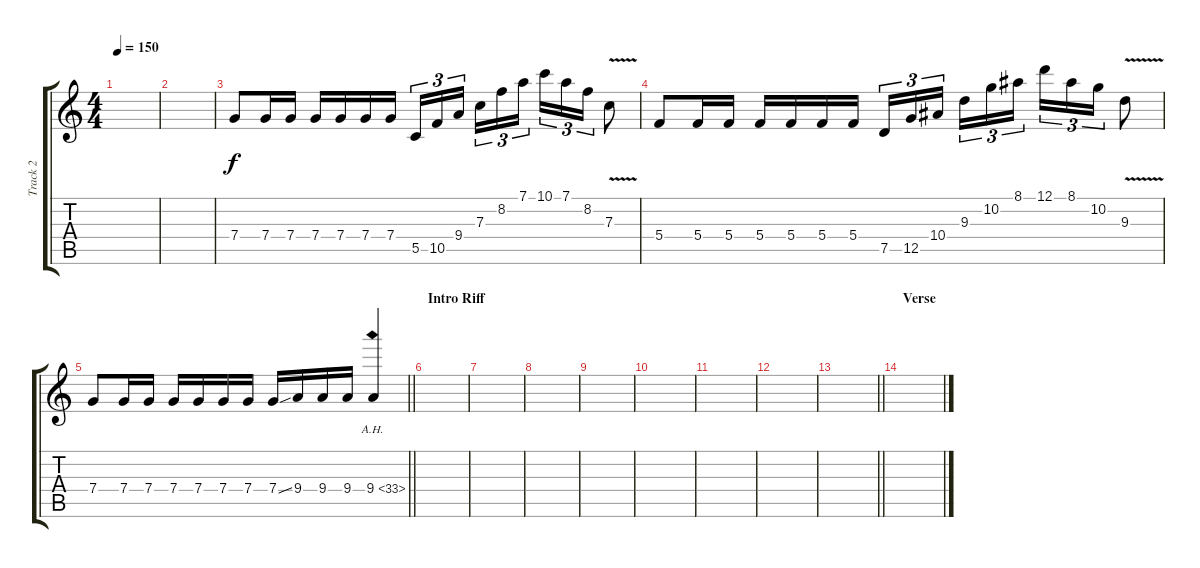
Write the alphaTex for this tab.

\track ("Track 2" "Track 2") {instrument distortionguitar}
\staff {score tabs}
\tuning (D4 A3 F3 C3 G2 D2) {hide}
\ts (4 4)
\tempo 150
\clef g2
\ks c
|
|
7.4.8 7.4.16 7.4.16 7.4.16 7.4.16 7.4.16 7.4.16 5.5.16{tu (3 2)} 10.5.16{tu (3 2)} 9.4.16{tu (3 2) beam splitsecondary} 7.3.16{tu (3 2)} 8.2.16{tu (3 2)} 7.1.16{tu (3 2)} 10.1.16{tu (3 2)} 7.1.16{tu (3 2)} 8.2.16{tu (3 2)} 7.3{v}.8 |
5.4.8 5.4.16 5.4.16 5.4.16 5.4.16 5.4.16 5.4.16 7.5.16{tu (3 2)} 12.5.16{tu (3 2)} 10.4.16{tu (3 2) beam splitsecondary} 9.3.16{tu (3 2)} 10.2.16{tu (3 2)} 8.1.16{tu (3 2)} 12.1.16{tu (3 2)} 8.1.16{tu (3 2)} 10.2.16{tu (3 2)} 9.3{v}.8 |
\barLineRight lightlight
7.4.8 7.4.16 7.4.16 7.4.16 7.4.16 7.4.16 7.4.16 7.4{ss}.16 9.4.16 9.4.16 9.4.16 9.4{ah 24}.4 |
\section ("" "Intro Riff")
|
|
|
|
|
|
|
\barLineRight lightlight
|
\section ("" "Verse")
